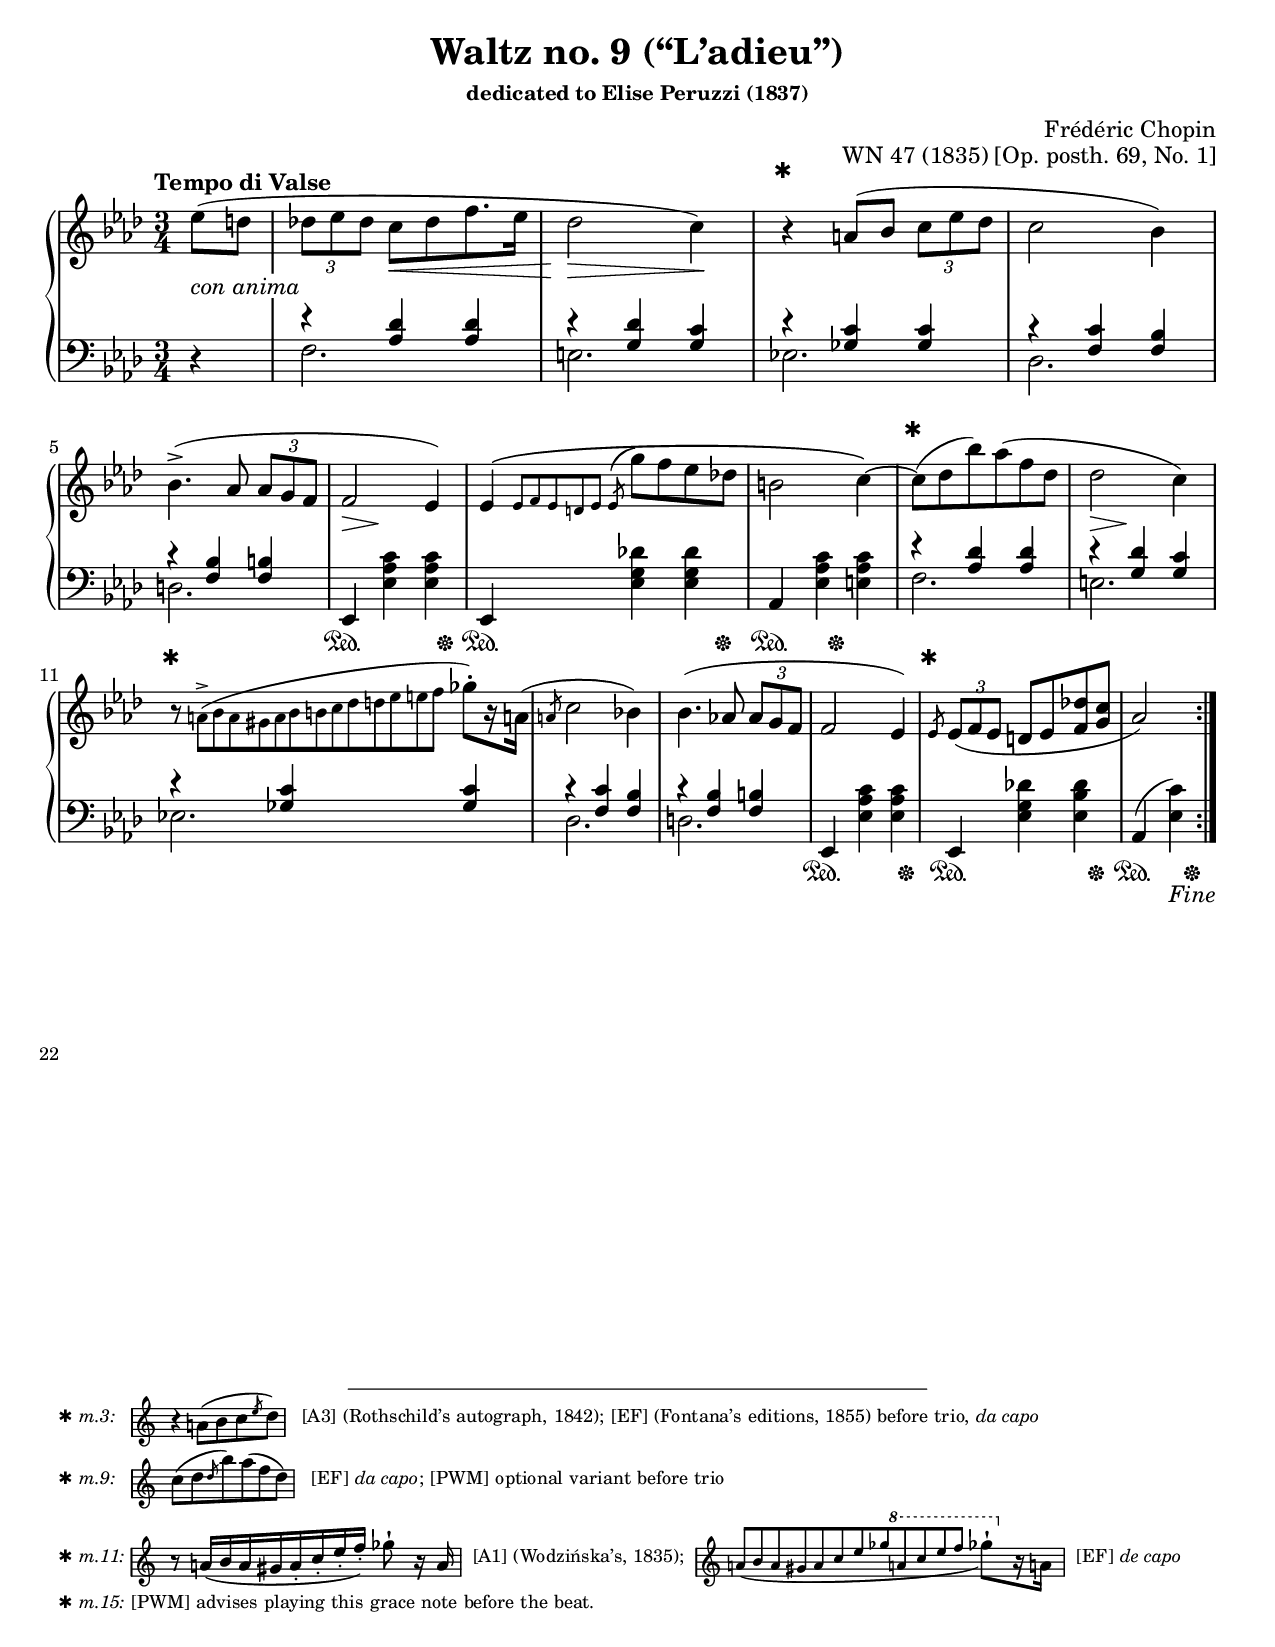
\version "2.24.0"
\language "english"
\pointAndClickOff

#(set-default-paper-size "letter")
\paper {
  print-page-number = ##f
  indent = 0
}

\header {
  title = "Waltz no. 9 (“L’adieu”)"
  subsubtitle = \markup { dedicated to Elise Peruzzi (1837) }
  composer = "Frédéric Chopin"
  opus = "WN 47 (1835) [Op. posth. 69, No. 1]"
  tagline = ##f
}

\layout {
  \context {
    \PianoStaff
    \accidentalStyle piano
  }

  %% Put a bar line before the clef in the footnote variants
  \override Score.SystemStartBar.collapse-height = #-inf.0
}

global = {
  \key af \major
  \time 3/4
  \tempo "Tempo di Valse"
  \partial 4
}

upper.A = \relative {
  \clef treble
  ef''8( d |
  \tuplet 3/2 { df ef df } c[ df f8. ef16] |
  df2 c4) |
  r4
  a8( bf \tuplet 3/2 { c ef df } |
  c2 bf4) |
  bf4.(-> af8 \tuplet 3/2 { af g f } |
  f2 ef4) |
  \barNumberCheck #7
  ef\( \grace { ef8[ f ef d ef] }
  \once \slurUp
  \acciaccatura ef8 g' f ef df |
  b2 c4~\) |
  8( df bf') af( f df |
  df2 c4) |
  r8
  \once \omit TupletNumber
  \tiny
  \tuplet 13/3 { a8(-> bf a gs a bf b c df d ef e f }
  \normalsize
  gf-.[) r16 a,!16](
  |
  \slashedGrace a8 c2 bf4) |
  bf4.( af8 \tuplet 3/2 { af g f } |
  f2 ef4) |
  \slashedGrace ef8
  \tuplet 3/2 { ef8( f ef } d ef <f df'> <g c> |
  af2)
}

lower.A_tenor = \relative {
  s4 |
  r4 <af df> q |
  r <g df'> <g c> |
  r <gf c> q |
  r <f c'> <f bf> |
  r <f bf> <f b> |
  s2.*3 |
  r4 <af df> q |
  r <g df'> <g c> |
  r <gf c> q |
  r <f c'> <f bf> |
  r <f bf> <f b> |
  s2.*2 |
  s2
}

lower.A_bass = \relative {
  \oneVoice
  r4 |
  \voiceTwo
  f2. |
  e |
  ef |
  df |
  d |
  \oneVoice
  ef,4 <ef' af c> q |
  ef,4 <ef' g df'> q |
  af, <ef' af c> <e af c> |
  \voiceTwo
  f2. |
  e |
  ef |
  df |
  d |
  \oneVoice
  ef,4 <ef' af c> q |
  ef, <ef' g df'!> <ef bf' df> |
  af,( <ef' c'>)
  \voiceTwo
}

lower.A = {
  \clef bass
  <<
    \new Voice = "tenor" {
      \voiceOne
      \lower.A_tenor
    }
    \new Voice = "bass" {
      \voiceTwo
      \lower.A_bass
    }
  >>
}

editorial.above.A = {
  s4 |
  s2. |
  s2 s4 |
  \barNumberCheck #3
  s4-\footnote
       ✱
       #'(0 . 0)
       \markup {
         \tiny { ✱ \italic { m.3: } \hspace #1 }
         \score {
           \new Staff \with {
             \magnifyStaff #2/3
             \remove Time_signature_engraver
             \override KeySignature.stencil = ##f
           }
           \relative {
             \clef treble
             \key af \major
             \override NoteHead.font-size = #2
             \override Accidental.font-size = #2
             \override Rest.font-size = #2
             r4 a'8[( bf c \slashedGrace ef df])
             \revert NoteHead.font-size
             \revert Accidental.font-size
             \revert Rest.font-size
             \bar "|"
           }
         }
         \tiny { \hspace #1 [A3] (Rothschild’s autograph, 1842); [EF] (Fontana’s editions, 1855) before trio, \italic "da capo" }
       }
     ^""
  s2 |
  s2.*5 |
  \barNumberCheck #9
  s8-\footnote
       ✱
       #'(0 . 0)
       \markup {
         \tiny { ✱ \italic { m.9: } \hspace #1 }
         \score {
           \new Staff \with {
             \magnifyStaff #2/3
             \remove Time_signature_engraver
             \override KeySignature.stencil = ##f
           }
           \relative {
             \clef treble
             \key af \major
             \override NoteHead.font-size = #2
             \override Accidental.font-size = #2
             \override Rest.font-size = #2
             c''8([ df \slashedGrace df bf') af( f df)]
             \revert NoteHead.font-size
             \revert Accidental.font-size
             \revert Rest.font-size
             \bar "|"
           }
         }
         \tiny { \hspace #1 [EF] \concat { \italic "da capo" ; } [PWM] optional variant before trio }
       }
    ^""
  s8
  s2 |
  s2. |
  \barNumberCheck #11
  s8-\footnote
       ✱
       #'(0 . 0)
       \markup {
         \tiny { ✱ \italic { m.11: } }
         \score {
           \new Staff \with {
             \magnifyStaff #2/3
             \remove Time_signature_engraver
             \override KeySignature.stencil = ##f
           }
           \relative {
             \override NoteHead.font-size = #2
             \override Accidental.font-size = #2
             \override Rest.font-size = #2
             \clef treble
             \key af \major
             \stemUp
             r8
             \once \omit TupletNumber
             \once \slurDown
             \tuplet 8/6 { a'16[( bf a gs a-. c-. ef-. f-.]) }
             \stemNeutral
             gf8-!
             r16 a,
             \revert NoteHead.font-size
             \revert Accidental.font-size
             \revert Rest.font-size
             \bar "|"
           }
         }
         \tiny { \hspace #0.5 [A1] (Wodzińska’s, 1835); \hspace #0.5 }
         \score {
           \new Staff \with {
             \magnifyStaff #2/3
             \remove Time_signature_engraver
             \override KeySignature.stencil = ##f
           }
           \relative {
             \clef treble
             \key af \major
             \once \omit TupletNumber
             \stemUp
             \once \slurDown
             \tuplet 12/4 { a'8[( bf a gs a c ef gf
                                 \ottava #1
                                 a c ef f]
                          }
             \stemNeutral
             \override NoteHead.font-size = #2
             \override Accidental.font-size = #2
             \override Rest.font-size = #2
             gf8-![)
               \ottava #0
               r16 a,,!]
             \revert NoteHead.font-size
             \revert Accidental.font-size
             \revert Rest.font-size
             \bar "|"
           }
         }
         \tiny { \hspace #0.5 [EF] \italic "de capo" }
       }
     ^""
  s8 s2 |
  s2.*3 |
  \barNumberCheck #15
  \grace
  s8-\footnote ✱ #'(0 . 0) \markup { \tiny { ✱ \italic { m.15: } [PWM] advises playing this grace note before the beat. } }
    ^""
  s2. |
}

editorial.between.A = {
  %% marks between the staves, e.g. dynamics
  s4-\tweak thickness #3.5
    _\markup \whiteout \italic "con anima"
  |
  s4
  \once \override Hairpin.shorten-pair = #'(0 . -2)
  s4\< s4 |
  s2\> s4\! |
  s2.*3 |
  s8..\> s32\! s4 s4 |
  s2.*3 |
  s8..\> s32\! s4 s4 |
}

editorial.below.A = {
  %% marks below the grand staff, e.g. pedal marks
  s4 |
  s2.*5 |
  s4\sustainOn s4 s8 s8\sustainOff |
  s4\sustainOn s4 s8 s8\sustainOff |
  s4\sustainOn s8 s8\sustainOff s4 |
  s2.*5 |
  s4\sustainOn s4 s8 s8\sustainOff |
  s4\sustainOn s4 s8 s8\sustainOff |
  s4\sustainOn s8_\markup { \italic Fine } s8\sustainOff
}

breaks_ref = {
  %% breaks matching some reference for ease of authoring
  s4 |
  s2.*4 | \break
  \barNumberCheck #5
  s2.*6 | \break
  \barNumberCheck #11
  s2.*5 |
  \barNumberCheck #16
  s2 \break
  s4 |
  s2.*5 | \break
  \barNumberCheck #22
  s2.*6 | \break % volta in here 24a/24b
  %%\barNumberCheck #27
}

%%showLastLength =   % use this to only render the last few measures
\score {
  \new PianoStaff <<
    \new Dynamics {
      \global
      \editorial.above.A
    }
    \new Staff = "up" {
      \global
      \repeat volta 2 {
        \upper.A
      }
    }
    \new Dynamics {
      \global
      \editorial.between.A
    }
    \new Staff = "down" {
      \global
      \lower.A
    }
    \new Dynamics {
      \global
      \editorial.below.A
    }
    \new Dynamics {
      \global
      \breaks_ref
    }
  >>
}
